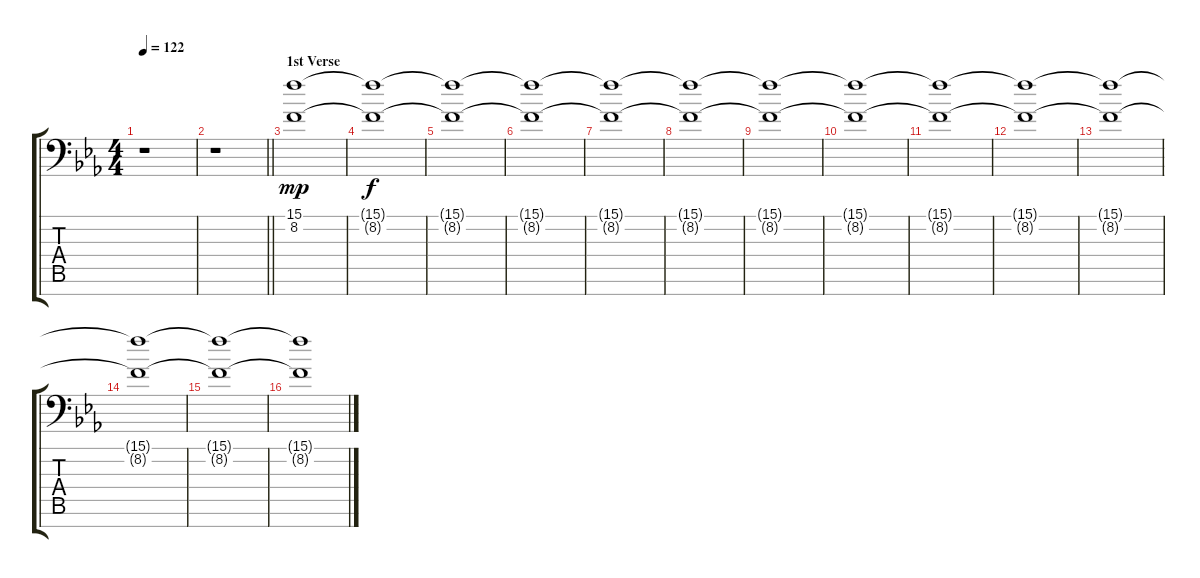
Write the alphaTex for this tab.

\track "" {instrument stringensemble2}
\staff {score tabs}
\tuning (D4 A3 F3 C3 G2 D2 A1) {hide}
\ts (4 4)
\tempo 122
\clef f4
\ks eb
r.1{dy mf} |
\barLineRight lightlight
r.1 |
\section ("" "1st Verse")
(15.1 8.2).1{dy mp} |
(15.1{t} 8.2{t}).1{dy f} |
(15.1{t} 8.2{t}).1 |
(15.1{t} 8.2{t}).1 |
(15.1{t} 8.2{t}).1 |
(15.1{t} 8.2{t}).1 |
(15.1{t} 8.2{t}).1 |
(15.1{t} 8.2{t}).1 |
(15.1{t} 8.2{t}).1 |
(15.1{t} 8.2{t}).1 |
(15.1{t} 8.2{t}).1 |
(15.1{t} 8.2{t}).1 |
(15.1{t} 8.2{t}).1 |
(15.1{t} 8.2{t}).1
